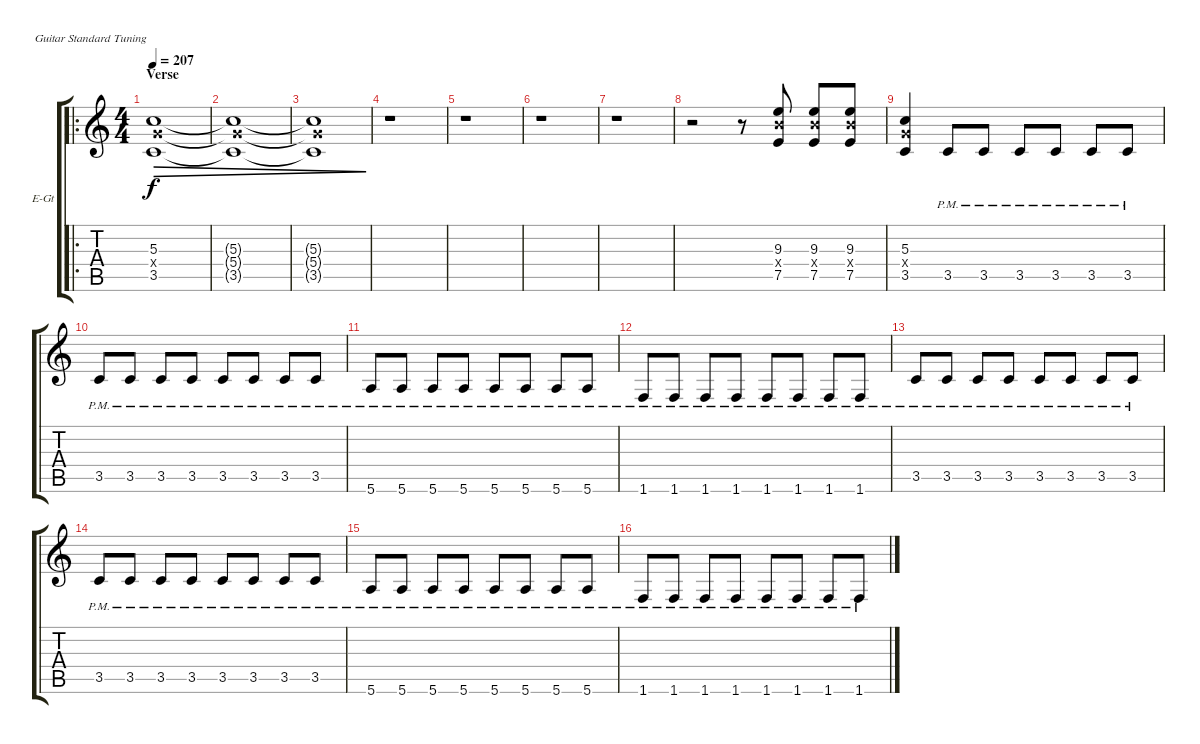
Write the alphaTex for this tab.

\defaultSystemsLayout 4
\bracketExtendMode groupsimilarinstruments
\firstSystemTrackNameOrientation horizontal
\otherSystemsTrackNameOrientation horizontal
\track ("Guitar 3" "E-Gt") {instrument distortionguitar}
\staff {score tabs}
\tuning (E4 B3 G3 D3 A2 E2)
\ro
\ts (4 4)
\section ("" "Verse")
\tempo 207
\clef g2
\ks c
(5.3 5.4{x} 3.5).1{dec dy f} |
(3.5{t} 5.4{x t} 5.3{t}).1{dec} |
(3.5{t} 5.4{x t} 5.3{t}).1{dec} |
r.1 |
r.1 |
r.1 |
r.1 |
r.2 r.8 (7.5 9.4{x} 9.3).8 (7.5 9.4{x} 9.3).8 (7.5 9.4{x} 9.3).8 |
(3.5 5.4{x} 5.3).4 3.5{pm}.8 3.5{pm}.8 3.5{pm}.8 3.5{pm}.8 3.5{pm}.8 3.5{pm}.8 |
3.5{pm}.8 3.5{pm}.8 3.5{pm}.8 3.5{pm}.8 3.5{pm}.8 3.5{pm}.8 3.5{pm}.8 3.5{pm}.8 |
5.6{pm}.8 5.6{pm}.8 5.6{pm}.8 5.6{pm}.8 5.6{pm}.8 5.6{pm}.8 5.6{pm}.8 5.6{pm}.8 |
1.6{pm}.8 1.6{pm}.8 1.6{pm}.8 1.6{pm}.8 1.6{pm}.8 1.6{pm}.8 1.6{pm}.8 1.6{pm}.8 |
3.5{pm}.8 3.5{pm}.8 3.5{pm}.8 3.5{pm}.8 3.5{pm}.8 3.5{pm}.8 3.5{pm}.8 3.5{pm}.8 |
3.5{pm}.8 3.5{pm}.8 3.5{pm}.8 3.5{pm}.8 3.5{pm}.8 3.5{pm}.8 3.5{pm}.8 3.5{pm}.8 |
5.6{pm}.8 5.6{pm}.8 5.6{pm}.8 5.6{pm}.8 5.6{pm}.8 5.6{pm}.8 5.6{pm}.8 5.6{pm}.8 |
1.6{pm}.8 1.6{pm}.8 1.6{pm}.8 1.6{pm}.8 1.6{pm}.8 1.6{pm}.8 1.6{pm}.8 1.6{pm}.8
